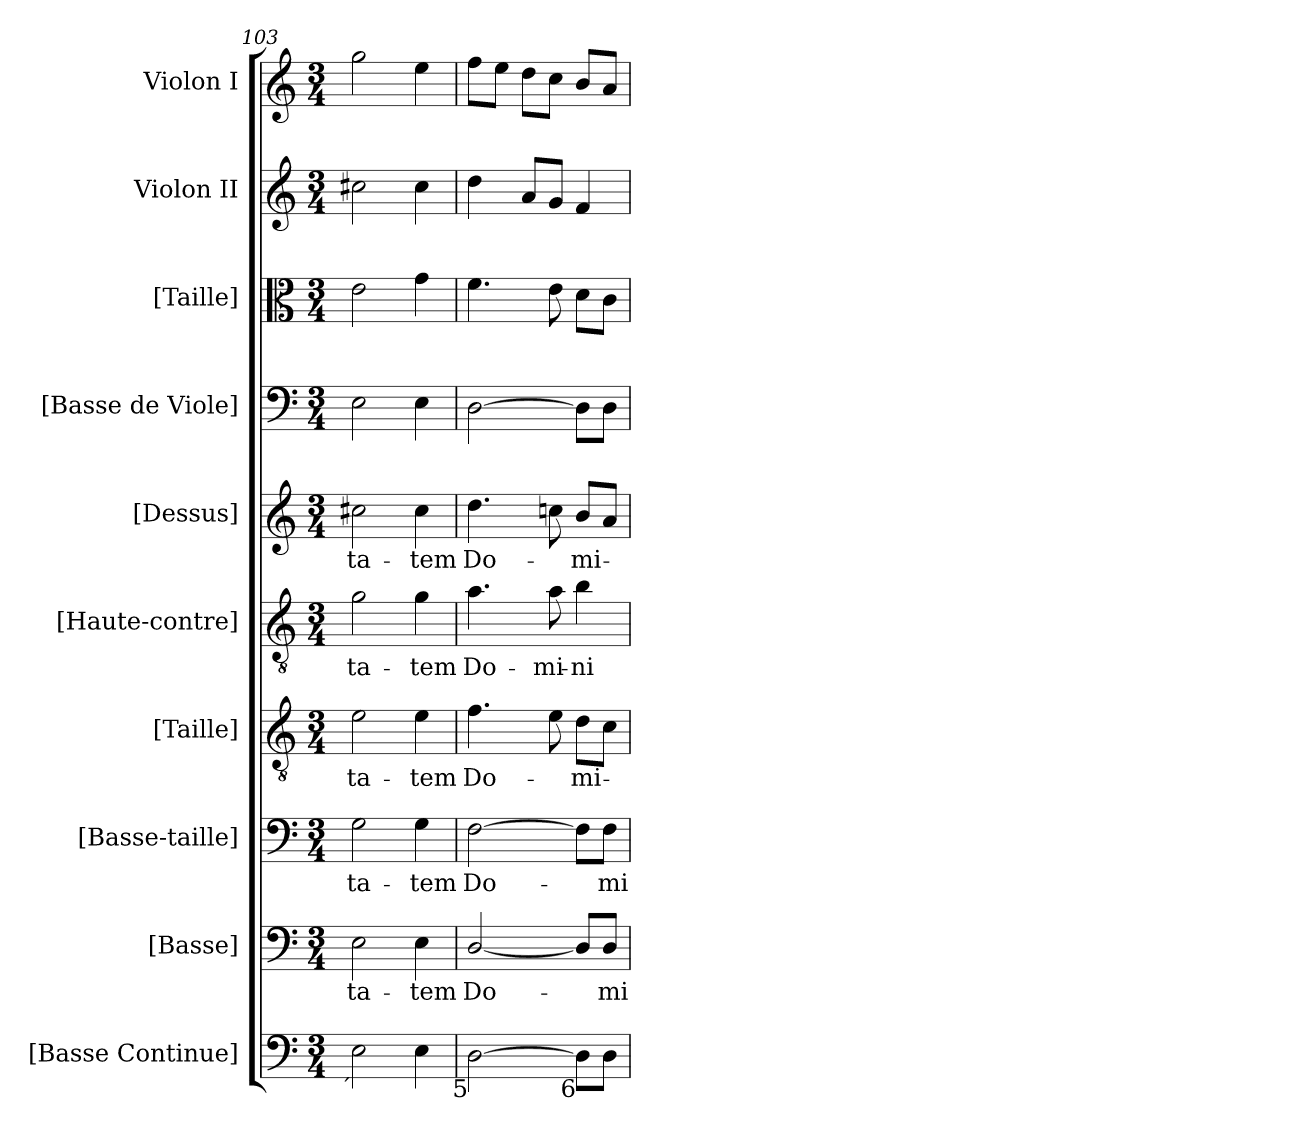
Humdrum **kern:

**kern	**kern	**text	**kern	**text	**kern	**text	**kern	**text	**kern	**text	**kern	**kern	**kern	**kern
*part10	*part9	*part9	*part8	*part8	*part7	*part7	*part6	*part6	*part5	*part5	*part4	*part3	*part2	*part1
*staff10	*staff9	*staff9	*staff8	*staff8	*staff7	*staff7	*staff6	*staff6	*staff5	*staff5	*staff4	*staff3	*staff2	*staff1
*I"[Basse Continue]	*I"[Basse]	*	*I"[Basse-taille]	*	*I"[Taille]	*	*I"[Haute-contre]	*	*I"[Dessus]	*	*I"[Basse de Viole]	*I"[Taille]	*I"Violon II	*I"Violon I
*I'B.c.	*I'B.	*	*I'B.t.	*	*I'T.	*	*I'H.C.	*	*I'D.	*	*	*	*I'Vln. II	*I'Vln. I
*clefF4	*clefF4	*	*clefF4	*	*clefGv2	*	*clefGv2	*	*clefG2	*	*clefF4	*clefC3	*clefG2	*clefG2
*	*	*	*	*	*ITrd7c12	*	*ITrd7c12	*	*	*	*	*	*	*
*k[]	*k[]	*	*k[]	*	*k[]	*	*k[]	*	*k[]	*	*k[]	*k[]	*k[]	*k[]
*M3/4	*M3/4	*	*M3/4	*	*M3/4	*	*M3/4	*	*M3/4	*	*M3/4	*M3/4	*M3/4	*M3/4
=103	=103	=103	=103	=103	=103	=103	=103	=103	=103	=103	=103	=103	=103	=103
!	!	!LO:LY:b:color=#000000	!	!	!	!	!	!	!	!	!	!	!	!
!	!	!	!	!LO:LY:b:color=#000000	!	!	!	!	!	!	!	!	!	!
!	!	!	!	!	!	!LO:LY:b:color=#000000	!	!	!	!	!	!	!	!
!	!	!	!	!	!	!	!	!LO:LY:b:color=#000000	!	!	!	!	!	!
!LO:TX:b:rj:t=´	!	!	!	!	!	!	!	!	!	!	!	!	!	!
!	!	!	!	!	!	!	!	!	!	!LO:LY:b:color=#000000	!	!	!	!
2Ei\	2Ei\	-ta-	2Gi\	-ta-	2Ei\	-ta-	2Gi\	-ta-	2cc#Xi\	-ta-	2Ei\	2ei\	2cc#Xi\	2ggi\
!	!	!LO:LY:b:color=#000000	!	!	!	!	!	!	!	!	!	!	!	!
!	!	!	!	!LO:LY:b:color=#000000	!	!	!	!	!	!	!	!	!	!
!	!	!	!	!	!	!LO:LY:b:color=#000000	!	!	!	!	!	!	!	!
!	!	!	!	!	!	!	!	!LO:LY:b:color=#000000	!	!	!	!	!	!
!	!	!	!	!	!	!	!	!	!	!LO:LY:b:color=#000000	!	!	!	!
4Ei\	4Ei\	-tem	4Gi\	-tem	4Ei\	-tem	4Gi\	-tem	4cc#i\	-tem	4Ei\	4gi\	4cc#i\	4eei\
=104	=104	=104	=104	=104	=104	=104	=104	=104	=104	=104	=104	=104	=104	=104
!	!	!LO:LY:b:color=#000000	!	!	!	!	!	!	!	!	!	!	!	!
!	!	!	!	!LO:LY:b:color=#000000	!	!	!	!	!	!	!	!	!	!
!	!	!	!	!	!	!LO:LY:b:color=#000000	!	!	!	!	!	!	!	!
!	!	!	!	!	!	!	!	!LO:LY:b:color=#000000	!	!	!	!	!	!
!LO:TX:b:rj:t=5	!	!	!	!	!	!	!	!	!	!	!	!	!	!
!	!	!	!	!	!	!	!	!	!	!LO:LY:b:color=#000000	!	!	!	!
[2Di\	[2Di/	Do-	[2Fi\	Do-	4.Fi\	Do-	4.Ai\	Do-	4.ddi\	Do-	[2Di\	4.fi\	4ddi\	8ffi\L
.	.	.	.	.	.	.	.	.	.	.	.	.	.	8eei\J
.	.	.	.	.	.	.	.	.	.	.	.	.	8ai/L	8ddi\L
!	!	!	!	!	!	!	!	!LO:LY:b:color=#000000	!	!	!	!	!	!
.	.	.	.	.	8Ei\	.	8Ai\	-mi-	8ccni\	.	.	8ei\	8gi/J	8cci\J
!	!	!	!	!	!	!LO:LY:b:color=#000000	!	!	!	!	!	!	!	!
!	!	!	!	!	!	!	!	!LO:LY:b:color=#000000	!	!	!	!	!	!
!LO:TX:b:rj:t=6	!	!	!	!	!	!	!	!	!	!	!	!	!	!
!	!	!	!	!	!	!	!	!	!	!LO:LY:b:color=#000000	!	!	!	!
8Di\L]	8Di/L]	.	8Fi\L]	.	8Di\L	-mi-	4Bi\	-ni	8bi/L	-mi-	8Di\L]	8di\L	4fi/	8bi/L
!	!	!LO:LY:b:color=#000000	!	!	!	!	!	!	!	!	!	!	!	!
!	!	!	!	!LO:LY:b:color=#000000	!	!	!	!	!	!	!	!	!	!
8Di\J	8Di/J	-mi-	8Fi\J	-mi-	8Ci\J	.	.	.	8ai/J	.	8Di\J	8ci\J	.	8ai/J
=	=	=	=	=	=	=	=	=	=	=	=	=	=	=
*-	*-	*-	*-	*-	*-	*-	*-	*-	*-	*-	*-	*-	*-	*-
